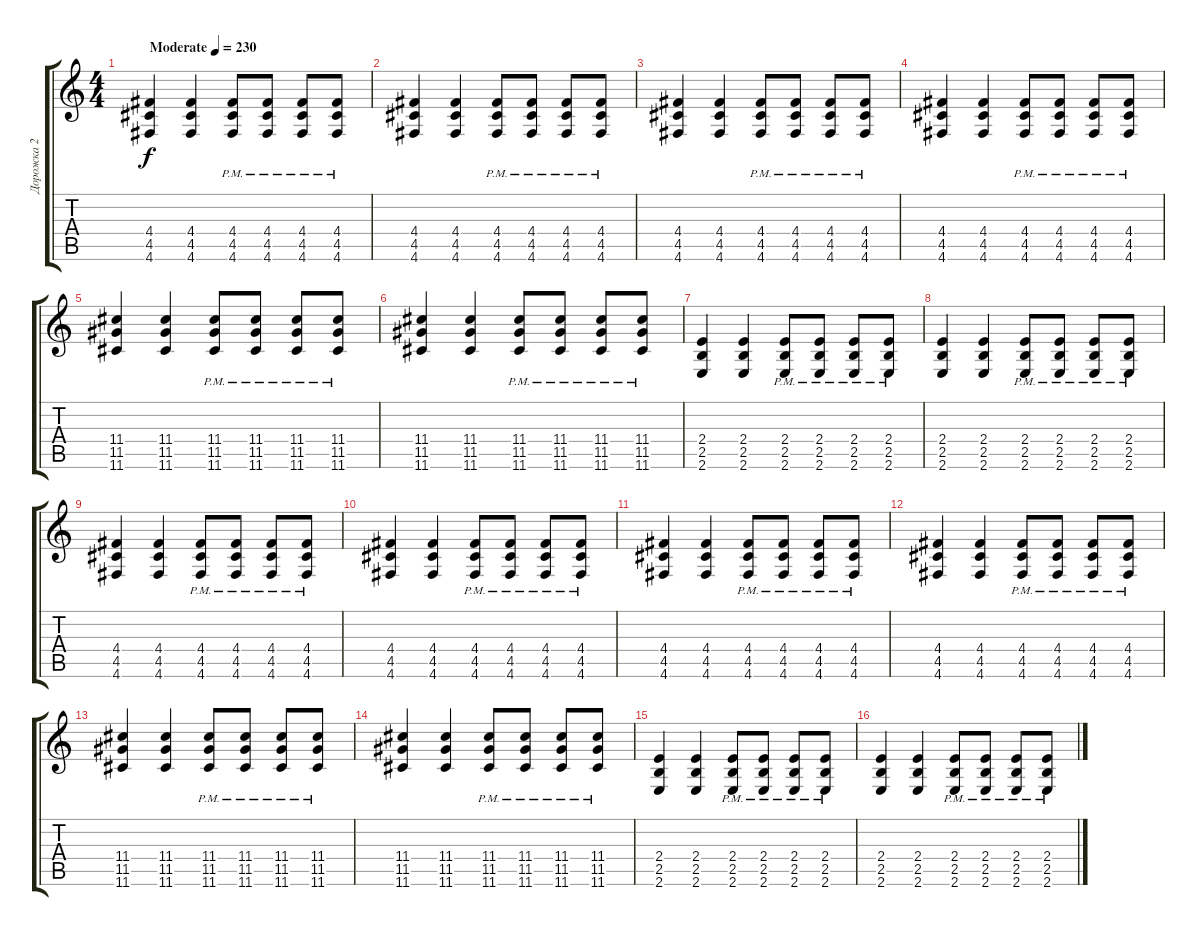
\track ("Дорожка 2" "Дорожка 2") {instrument distortionguitar}
\staff {score tabs}
\tuning (E4 B3 G3 D3 A2 D2) {hide}
\ts (4 4)
\tempo (230 "Moderate")
\clef g2
\ks c
(4.4 4.5 4.6).4{dy f instrument distortionguitar} (4.4 4.5 4.6).4 (4.4 4.5{pm} 4.6).8 (4.4 4.5{pm} 4.6).8 (4.4 4.5{pm} 4.6).8 (4.4 4.5{pm} 4.6).8 |
(4.4 4.5 4.6).4 (4.4 4.5 4.6).4 (4.4 4.5{pm} 4.6).8 (4.4 4.5{pm} 4.6).8 (4.4 4.5{pm} 4.6).8 (4.4 4.5{pm} 4.6).8 |
(4.4 4.5 4.6).4 (4.4 4.5 4.6).4 (4.4 4.5{pm} 4.6).8 (4.4 4.5{pm} 4.6).8 (4.4 4.5{pm} 4.6).8 (4.4 4.5{pm} 4.6).8 |
(4.4 4.5 4.6).4 (4.4 4.5 4.6).4 (4.4 4.5{pm} 4.6).8 (4.4 4.5{pm} 4.6).8 (4.4 4.5{pm} 4.6).8 (4.4 4.5{pm} 4.6).8 |
(11.4 11.5 11.6).4 (11.4 11.5 11.6).4 (11.4 11.5{pm} 11.6).8 (11.4 11.5{pm} 11.6).8 (11.4 11.5{pm} 11.6).8 (11.4 11.5{pm} 11.6).8 |
(11.4 11.5 11.6).4 (11.4 11.5 11.6).4 (11.4 11.5{pm} 11.6).8 (11.4 11.5{pm} 11.6).8 (11.4 11.5{pm} 11.6).8 (11.4 11.5{pm} 11.6).8 |
(2.4 2.5 2.6).4 (2.4 2.5 2.6).4 (2.4 2.5{pm} 2.6).8 (2.4 2.5{pm} 2.6).8 (2.4 2.5{pm} 2.6).8 (2.4 2.5{pm} 2.6).8 |
(2.4 2.5 2.6).4 (2.4 2.5 2.6).4 (2.4 2.5{pm} 2.6).8 (2.4 2.5{pm} 2.6).8 (2.4 2.5{pm} 2.6).8 (2.4 2.5{pm} 2.6).8 |
(4.4 4.5 4.6).4 (4.4 4.5 4.6).4 (4.4 4.5{pm} 4.6).8 (4.4 4.5{pm} 4.6).8 (4.4 4.5{pm} 4.6).8 (4.4 4.5{pm} 4.6).8 |
(4.4 4.5 4.6).4 (4.4 4.5 4.6).4 (4.4 4.5{pm} 4.6).8 (4.4 4.5{pm} 4.6).8 (4.4 4.5{pm} 4.6).8 (4.4 4.5{pm} 4.6).8 |
(4.4 4.5 4.6).4 (4.4 4.5 4.6).4 (4.4 4.5{pm} 4.6).8 (4.4 4.5{pm} 4.6).8 (4.4 4.5{pm} 4.6).8 (4.4 4.5{pm} 4.6).8 |
(4.4 4.5 4.6).4 (4.4 4.5 4.6).4 (4.4 4.5{pm} 4.6).8 (4.4 4.5{pm} 4.6).8 (4.4 4.5{pm} 4.6).8 (4.4 4.5{pm} 4.6).8 |
(11.4 11.5 11.6).4 (11.4 11.5 11.6).4 (11.4 11.5{pm} 11.6).8 (11.4 11.5{pm} 11.6).8 (11.4 11.5{pm} 11.6).8 (11.4 11.5{pm} 11.6).8 |
(11.4 11.5 11.6).4 (11.4 11.5 11.6).4 (11.4 11.5{pm} 11.6).8 (11.4 11.5{pm} 11.6).8 (11.4 11.5{pm} 11.6).8 (11.4 11.5{pm} 11.6).8 |
(2.4 2.5 2.6).4 (2.4 2.5 2.6).4 (2.4 2.5{pm} 2.6).8 (2.4 2.5{pm} 2.6).8 (2.4 2.5{pm} 2.6).8 (2.4 2.5{pm} 2.6).8 |
(2.4 2.5 2.6).4 (2.4 2.5 2.6).4 (2.4 2.5{pm} 2.6).8 (2.4 2.5{pm} 2.6).8 (2.4 2.5{pm} 2.6).8 (2.4 2.5{pm} 2.6).8
